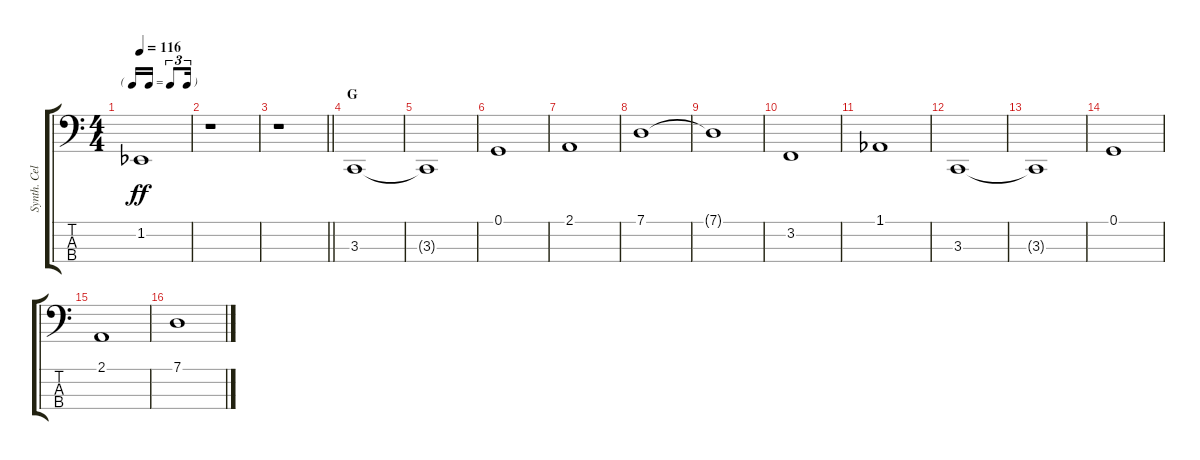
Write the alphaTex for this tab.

\track ("Synth. Cello" "Synth. Cel") {instrument cello}
\staff {score tabs}
\tuning (G2 D2 A1 E1) {hide}
\ts (4 4)
\tf triplet16th
\tempo 116
\clef f4
\ks c
1.2{acc b}.1{dy ff} |
r.1 |
\barLineRight lightlight
r.1 |
\section ("" "G")
3.3.1 |
3.3{t}.1 |
0.1.1 |
2.1.1 |
7.1.1 |
7.1{t}.1 |
3.2.1 |
1.1{acc b}.1 |
3.3.1 |
3.3{t}.1 |
0.1.1 |
2.1.1 |
7.1.1
